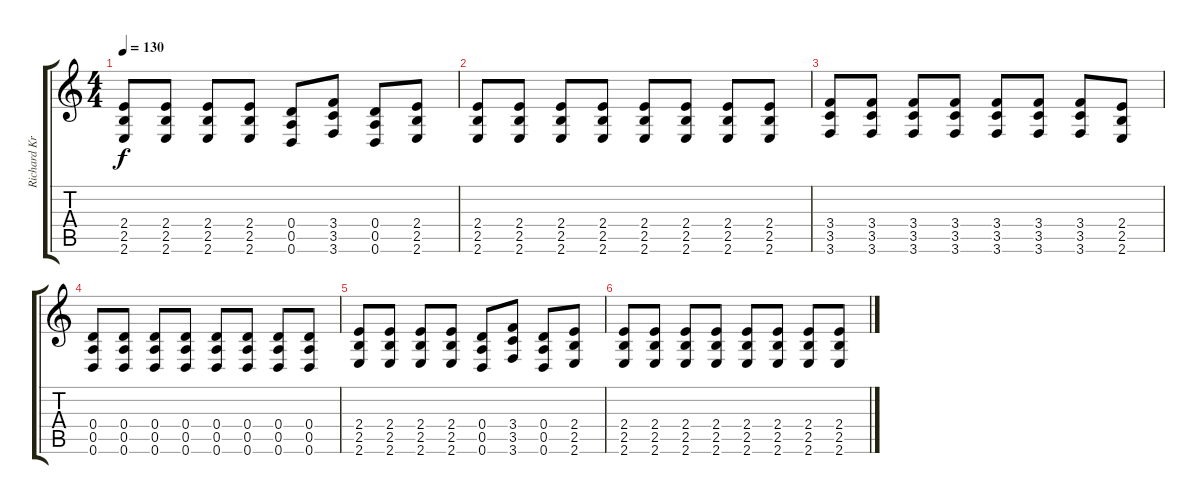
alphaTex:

\track ("Richard Kruspe" "Richard Kr") {instrument distortionguitar}
\staff {score tabs}
\tuning (E4 B3 G3 D3 A2 D2) {hide}
\ts (4 4)
\tempo 130
\clef g2
\ks c
(2.4 2.5 2.6).8{dy f} (2.4 2.5 2.6).8 (2.4 2.5 2.6).8 (2.4 2.5 2.6).8 (0.4 0.5 0.6).8 (3.4 3.5 3.6).8 (0.4 0.5 0.6).8 (2.4 2.5 2.6).8 |
(2.4 2.5 2.6).8 (2.4 2.5 2.6).8 (2.4 2.5 2.6).8 (2.4 2.5 2.6).8 (2.4 2.5 2.6).8 (2.4 2.5 2.6).8 (2.4 2.5 2.6).8 (2.4 2.5 2.6).8 |
(3.4 3.5 3.6).8 (3.4 3.5 3.6).8 (3.4 3.5 3.6).8 (3.4 3.5 3.6).8 (3.4 3.5 3.6).8 (3.4 3.5 3.6).8 (3.4 3.5 3.6).8 (2.4 2.5 2.6).8 |
(0.4 0.5 0.6).8 (0.4 0.5 0.6).8 (0.4 0.5 0.6).8 (0.4 0.5 0.6).8 (0.4 0.5 0.6).8 (0.4 0.5 0.6).8 (0.4 0.5 0.6).8 (0.4 0.5 0.6).8 |
(2.4 2.5 2.6).8 (2.4 2.5 2.6).8 (2.4 2.5 2.6).8 (2.4 2.5 2.6).8 (0.4 0.5 0.6).8 (3.4 3.5 3.6).8 (0.4 0.5 0.6).8 (2.4 2.5 2.6).8 |
(2.4 2.5 2.6).8 (2.4 2.5 2.6).8 (2.4 2.5 2.6).8 (2.4 2.5 2.6).8 (2.4 2.5 2.6).8 (2.4 2.5 2.6).8 (2.4 2.5 2.6).8 (2.4 2.5 2.6).8
